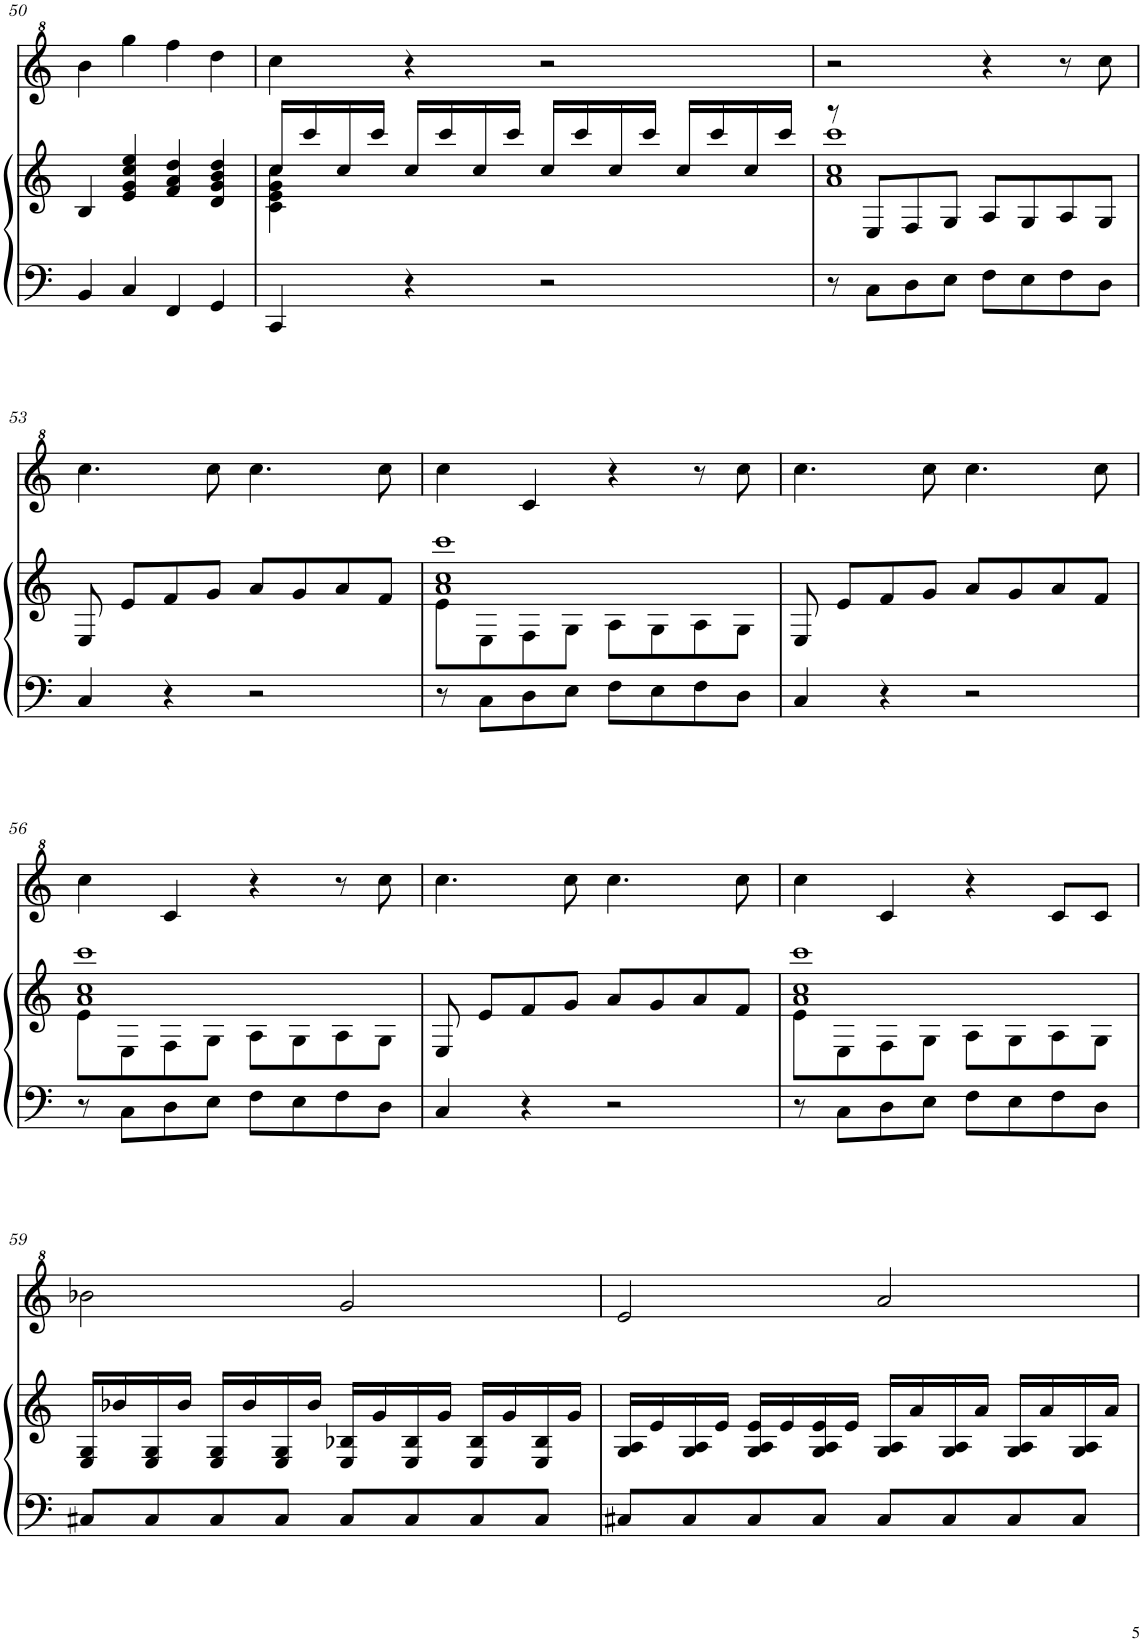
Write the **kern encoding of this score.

**kern	**kern	**kern
*part2	*part2	*part1
*staff3	*staff2	*staff1
*I"Piano	*	*I"Soprano Recorder
*I'Pno	*	*I'Rec
!!LO:PB:g=z
*clefF4	*clefG2	*clefG^2
*k[]	*k[]	*k[]
*M4/4	*M4/4	*M4/4
=50	=50	=50
4BB/	4B/	4bb\
4C/	4e/ 4g/ 4cc/ 4ee/	4ggg\
4FF/	4f/ 4a/ 4dd/	4fff\
4GG/	4d/ 4g/ 4b/ 4dd/	4ddd\
=51	=51	=51
*	*^	*
4CC/	16cc/LL	4c\ 4e\ 4g\ 4cc\	4ccc\
.	16ccc/	.	.
.	16cc/	.	.
.	16ccc/JJ	.	.
4r	16cc/LL	2.ryy	4r
.	16ccc/	.	.
.	16cc/	.	.
.	16ccc/JJ	.	.
2r	16cc/LL	.	2r
.	16ccc/	.	.
.	16cc/	.	.
.	16ccc/JJ	.	.
.	16cc/LL	.	.
.	16ccc/	.	.
.	16cc/	.	.
.	16ccc/JJ	.	.
=52	=52	=52	=52
8r	8r	1a 1cc 1ccc	2r
8C\L	8E/L	.	.
8D\	8F/	.	.
8E\J	8G/J	.	.
8F\L	8A/L	.	4r
8E\	8G/	.	.
8F\	8A/	.	8r
8D\J	8G/J	.	8ccc\
*	*v	*v	*
!!LO:LB:g=z
=53	=53	=53
4C/	8E/	4.ccc\
.	8e/L	.
4r	8f/	.
.	8g/J	8ccc\
2r	8a/L	4.ccc\
.	8g/	.
.	8a/	.
.	8f/J	8ccc\
=54	=54	=54
*	*^	*
8r	8e\L	1a 1cc 1ccc	4ccc\
8C\L	8E\	.	.
8D\	8F\	.	4cc/
8E\J	8G\J	.	.
8F\L	8A\L	.	4r
8E\	8G\	.	.
8F\	8A\	.	8r
8D\J	8G\J	.	8ccc\
*	*v	*v	*
=55	=55	=55
4C/	8E/	4.ccc\
.	8e/L	.
4r	8f/	.
.	8g/J	8ccc\
2r	8a/L	4.ccc\
.	8g/	.
.	8a/	.
.	8f/J	8ccc\
!!LO:LB:g=z
=56	=56	=56
*	*^	*
8r	8e\L	1a 1cc 1ccc	4ccc\
8C\L	8E\	.	.
8D\	8F\	.	4cc/
8E\J	8G\J	.	.
8F\L	8A\L	.	4r
8E\	8G\	.	.
8F\	8A\	.	8r
8D\J	8G\J	.	8ccc\
*	*v	*v	*
=57	=57	=57
4C/	8E/	4.ccc\
.	8e/L	.
4r	8f/	.
.	8g/J	8ccc\
2r	8a/L	4.ccc\
.	8g/	.
.	8a/	.
.	8f/J	8ccc\
=58	=58	=58
*	*^	*
8r	8e\L	1a 1cc 1ccc	4ccc\
8C\L	8E\	.	.
8D\	8F\	.	4cc/
8E\J	8G\J	.	.
8F\L	8A\L	.	4r
8E\	8G\	.	.
8F\	8A\	.	8cc/L
8D\J	8G\J	.	8cc/J
*	*v	*v	*
!!LO:LB:g=z
=59	=59	=59
8C#X/L	16E/ 16G/LL	2bb-X\
.	16b-X/	.
8C#/	16E/ 16G/	.
.	16b-/JJ	.
8C#/	16E/ 16G/LL	.
.	16b-/	.
8C#/J	16E/ 16G/	.
.	16b-/JJ	.
8C#/L	16E/ 16B-X/LL	2gg/
.	16g/	.
8C#/	16E/ 16B-/	.
.	16g/JJ	.
8C#/	16E/ 16B-/LL	.
.	16g/	.
8C#/J	16E/ 16B-/	.
.	16g/JJ	.
=60	=60	=60
8C#X/L	16G/ 16A/LL	2ee/
.	16e/	.
8C#/	16G/ 16A/	.
.	16e/JJ	.
8C#/	16G/ 16A/ 16e/LL	.
.	16e/	.
8C#/J	16G/ 16A/ 16e/	.
.	16e/JJ	.
8C#/L	16G/ 16A/LL	2aa/
.	16a/	.
8C#/	16G/ 16A/	.
.	16a/JJ	.
8C#/	16G/ 16A/LL	.
.	16a/	.
8C#/J	16G/ 16A/	.
.	16a/JJ	.
=	=	=
*-	*-	*-
